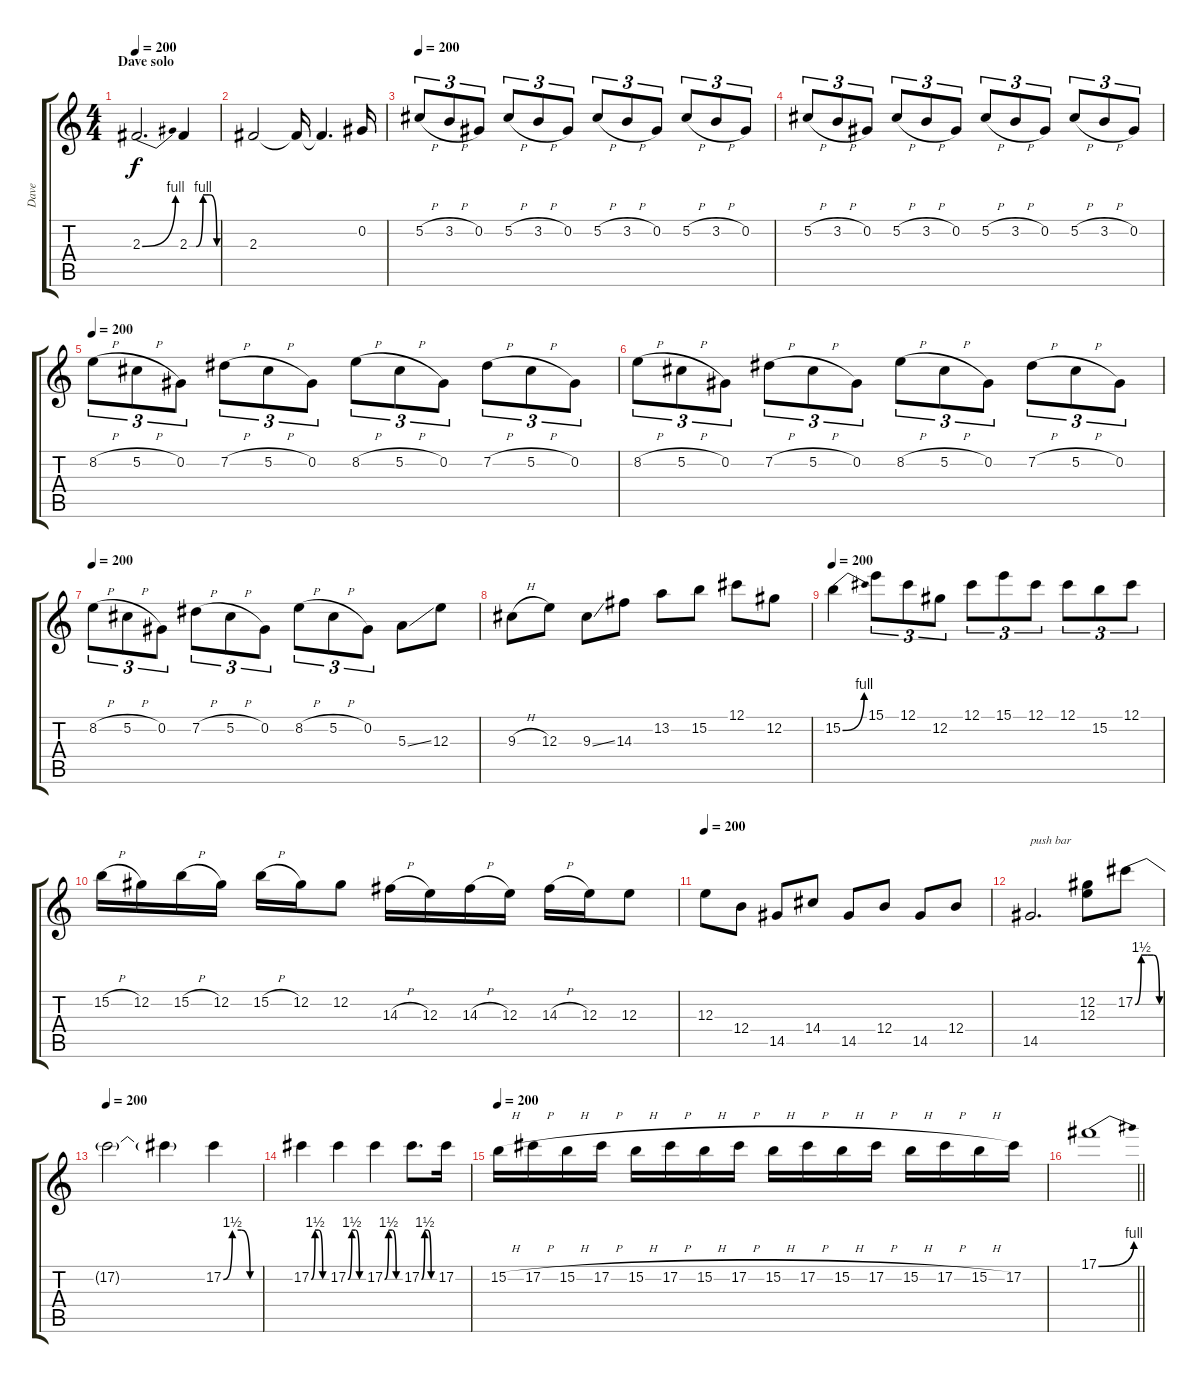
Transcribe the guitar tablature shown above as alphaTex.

\track ("Dave" "Dave") {instrument distortionguitar}
\staff {score tabs}
\tuning (Db4 Ab3 E3 B2 Gb2 Db2) {hide}
\ts (4 4)
\section ("" "Dave solo")
\tempo 200
\clef g2
\ks c
2.3{be (bend 0 0 60 4)}.2{d dy f volume 12} 2.3{be (custom 0 0 15 0 30 4 45 4 60 0)}.4 |
2.3.2 2.3{t}.16 2.3{t}.4{d} 0.2.16 |
\tempo 200
5.2{h}.8{tu (3 2)} 3.2{h}.8{tu (3 2)} 0.2.8{tu (3 2)} 5.2{h}.8{tu (3 2)} 3.2{h}.8{tu (3 2)} 0.2.8{tu (3 2)} 5.2{h}.8{tu (3 2)} 3.2{h}.8{tu (3 2)} 0.2.8{tu (3 2)} 5.2{h}.8{tu (3 2)} 3.2{h}.8{tu (3 2)} 0.2.8{tu (3 2)} |
5.2{h}.8{tu (3 2)} 3.2{h}.8{tu (3 2)} 0.2.8{tu (3 2)} 5.2{h}.8{tu (3 2)} 3.2{h}.8{tu (3 2)} 0.2.8{tu (3 2)} 5.2{h}.8{tu (3 2)} 3.2{h}.8{tu (3 2)} 0.2.8{tu (3 2)} 5.2{h}.8{tu (3 2)} 3.2{h}.8{tu (3 2)} 0.2.8{tu (3 2)} |
\tempo 200
8.2{h}.8{tu (3 2)} 5.2{h}.8{tu (3 2)} 0.2.8{tu (3 2)} 7.2{h}.8{tu (3 2)} 5.2{h}.8{tu (3 2)} 0.2.8{tu (3 2)} 8.2{h}.8{tu (3 2)} 5.2{h}.8{tu (3 2)} 0.2.8{tu (3 2)} 7.2{h}.8{tu (3 2)} 5.2{h}.8{tu (3 2)} 0.2.8{tu (3 2)} |
8.2{h}.8{tu (3 2)} 5.2{h}.8{tu (3 2)} 0.2.8{tu (3 2)} 7.2{h}.8{tu (3 2)} 5.2{h}.8{tu (3 2)} 0.2.8{tu (3 2)} 8.2{h}.8{tu (3 2)} 5.2{h}.8{tu (3 2)} 0.2.8{tu (3 2)} 7.2{h}.8{tu (3 2)} 5.2{h}.8{tu (3 2)} 0.2.8{tu (3 2)} |
\tempo 200
8.2{h}.8{tu (3 2)} 5.2{h}.8{tu (3 2)} 0.2.8{tu (3 2)} 7.2{h}.8{tu (3 2)} 5.2{h}.8{tu (3 2)} 0.2.8{tu (3 2)} 8.2{h}.8{tu (3 2)} 5.2{h}.8{tu (3 2)} 0.2.8{tu (3 2)} 5.3{ss}.8 12.3.8 |
9.3{h}.8 12.3.8 9.3{ss}.8 14.3.8 13.2.8 15.2.8 12.1.8 12.2.8 |
\tempo 200
15.2{be (bend 0 0 60 4)}.4 15.1.8{tu (3 2)} 12.1.8{tu (3 2)} 12.2.8{tu (3 2)} 12.1.8{tu (3 2)} 15.1.8{tu (3 2)} 12.1.8{tu (3 2)} 12.1.8{tu (3 2)} 15.2.8{tu (3 2)} 12.1.8{tu (3 2)} |
15.2{h}.16 12.2.16 15.2{h}.16 12.2.16 15.2{h}.16 12.2.16 12.2.8 14.3{h}.16 12.3.16 14.3{h}.16 12.3.16 14.3{h}.16 12.3.16 12.3.8 |
\tempo 200
12.3.8 12.4.8 14.5.8 14.4.8 14.5.8 12.4.8 14.5.8 12.4.8 |
14.5.2{d txt "push bar"} (12.2 12.3).8 17.2{be (custom 0 0 15 6 30 6 45 6 60 0)}.8 |
\tempo 200
17.2{t}.2 17.2{t}.4 17.2{be (custom 0 0 15 6 30 6 45 0 60 0)}.4 |
17.2{be (custom 0 0 15 6 30 6 45 0 60 0)}.4 17.2{be (custom 0 0 15 6 30 6 45 0 60 0)}.4 17.2{be (custom 0 0 15 6 30 6 45 0 60 0)}.4 17.2{be (custom 0 0 15 6 30 6 45 0 60 0)}.8{d} 17.2.16 |
\tempo 200
15.2{h}.16 17.2{h}.16 15.2{h}.16 17.2{h}.16 15.2{h}.16 17.2{h}.16 15.2{h}.16 17.2{h}.16 15.2{h}.16 17.2{h}.16 15.2{h}.16 17.2{h}.16 15.2{h}.16 17.2{h}.16 15.2{h}.16 17.2.16 |
\barLineRight lightlight
17.1{be (bend 0 0 60 4)}.1
